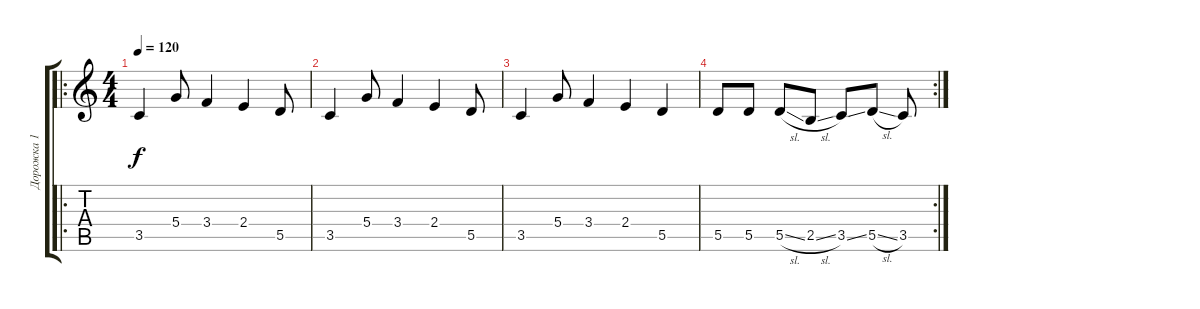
\track ("Дорожка 1" "Дорожка 1") {instrument electricguitarjazz}
\staff {score tabs}
\tuning (E4 B3 G3 D3 A2 E2) {hide}
\ro
\ts (4 4)
\tempo 120
\clef g2
\ks c
3.5.4{dy f} 5.4.8 3.4.4 2.4.4 5.5.8 |
3.5.4 5.4.8 3.4.4 2.4.4 5.5.8 |
3.5.4 5.4.8 3.4.4 2.4.4 5.5.4 |
\rc 2
5.5.8 5.5.8 5.5{sl}.8 2.5{sl}.8 3.5{ss}.8 5.5{sl}.8 3.5.8
